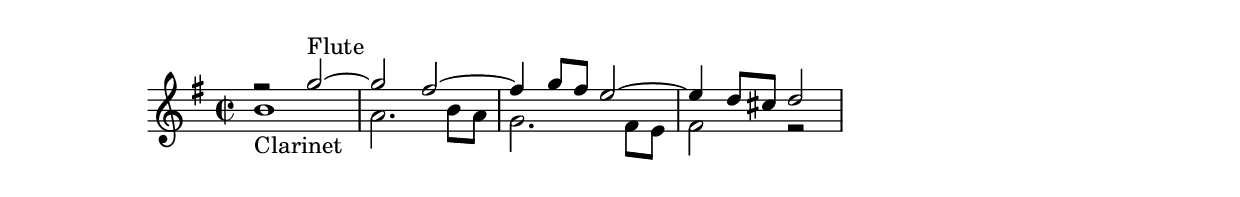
%% DO NOT EDIT this file manually; it is automatically
%% generated from LSR http://lsr.dsi.unimi.it
%% Make any changes in LSR itself, or in Documentation/snippets/new/ ,
%% and then run scripts/auxiliar/makelsr.py
%%
%% This file is in the public domain.
\version "2.17.11"

\header {
  lsrtags = "contexts-and-engravers, midi, real-music"

  texidoc = "
When outputting MIDI, the default behavior is for each staff to
represent one MIDI channel, with all the voices on a staff amalgamated.
This minimizes the risk of running out of MIDI channels, since there
are only 16 available per MIDI port, and most devices support only one
port.

However, by moving the @code{Staff_performer} to the @code{Voice}
context, each voice on a staff can have its own MIDI channel, as is
demonstrated by the following example: despite being on the same staff,
two MIDI channels are created, each with a different
@code{midiInstrument}.

"
  doctitle = "Changing MIDI output to one channel per voice"
} % begin verbatim


\score {
  \new Staff <<
    \new Voice \relative c''' {
      \set midiInstrument = #"flute"
      \voiceOne
      \key g \major
      \time 2/2
      r2 g-"Flute" ~
      g fis ~
      fis4 g8 fis e2 ~
      e4 d8 cis d2
    }
    \new Voice \relative c'' {
      \set midiInstrument = #"clarinet"
      \voiceTwo
      b1-"Clarinet"
      a2. b8 a
      g2. fis8 e
      fis2 r
    }
  >>
  \layout { }
  \midi {
    \context {
      \Staff
      \remove "Staff_performer"
    }
    \context {
      \Voice
      \consists "Staff_performer"
    }
    \tempo 2 = 72
  }
}
